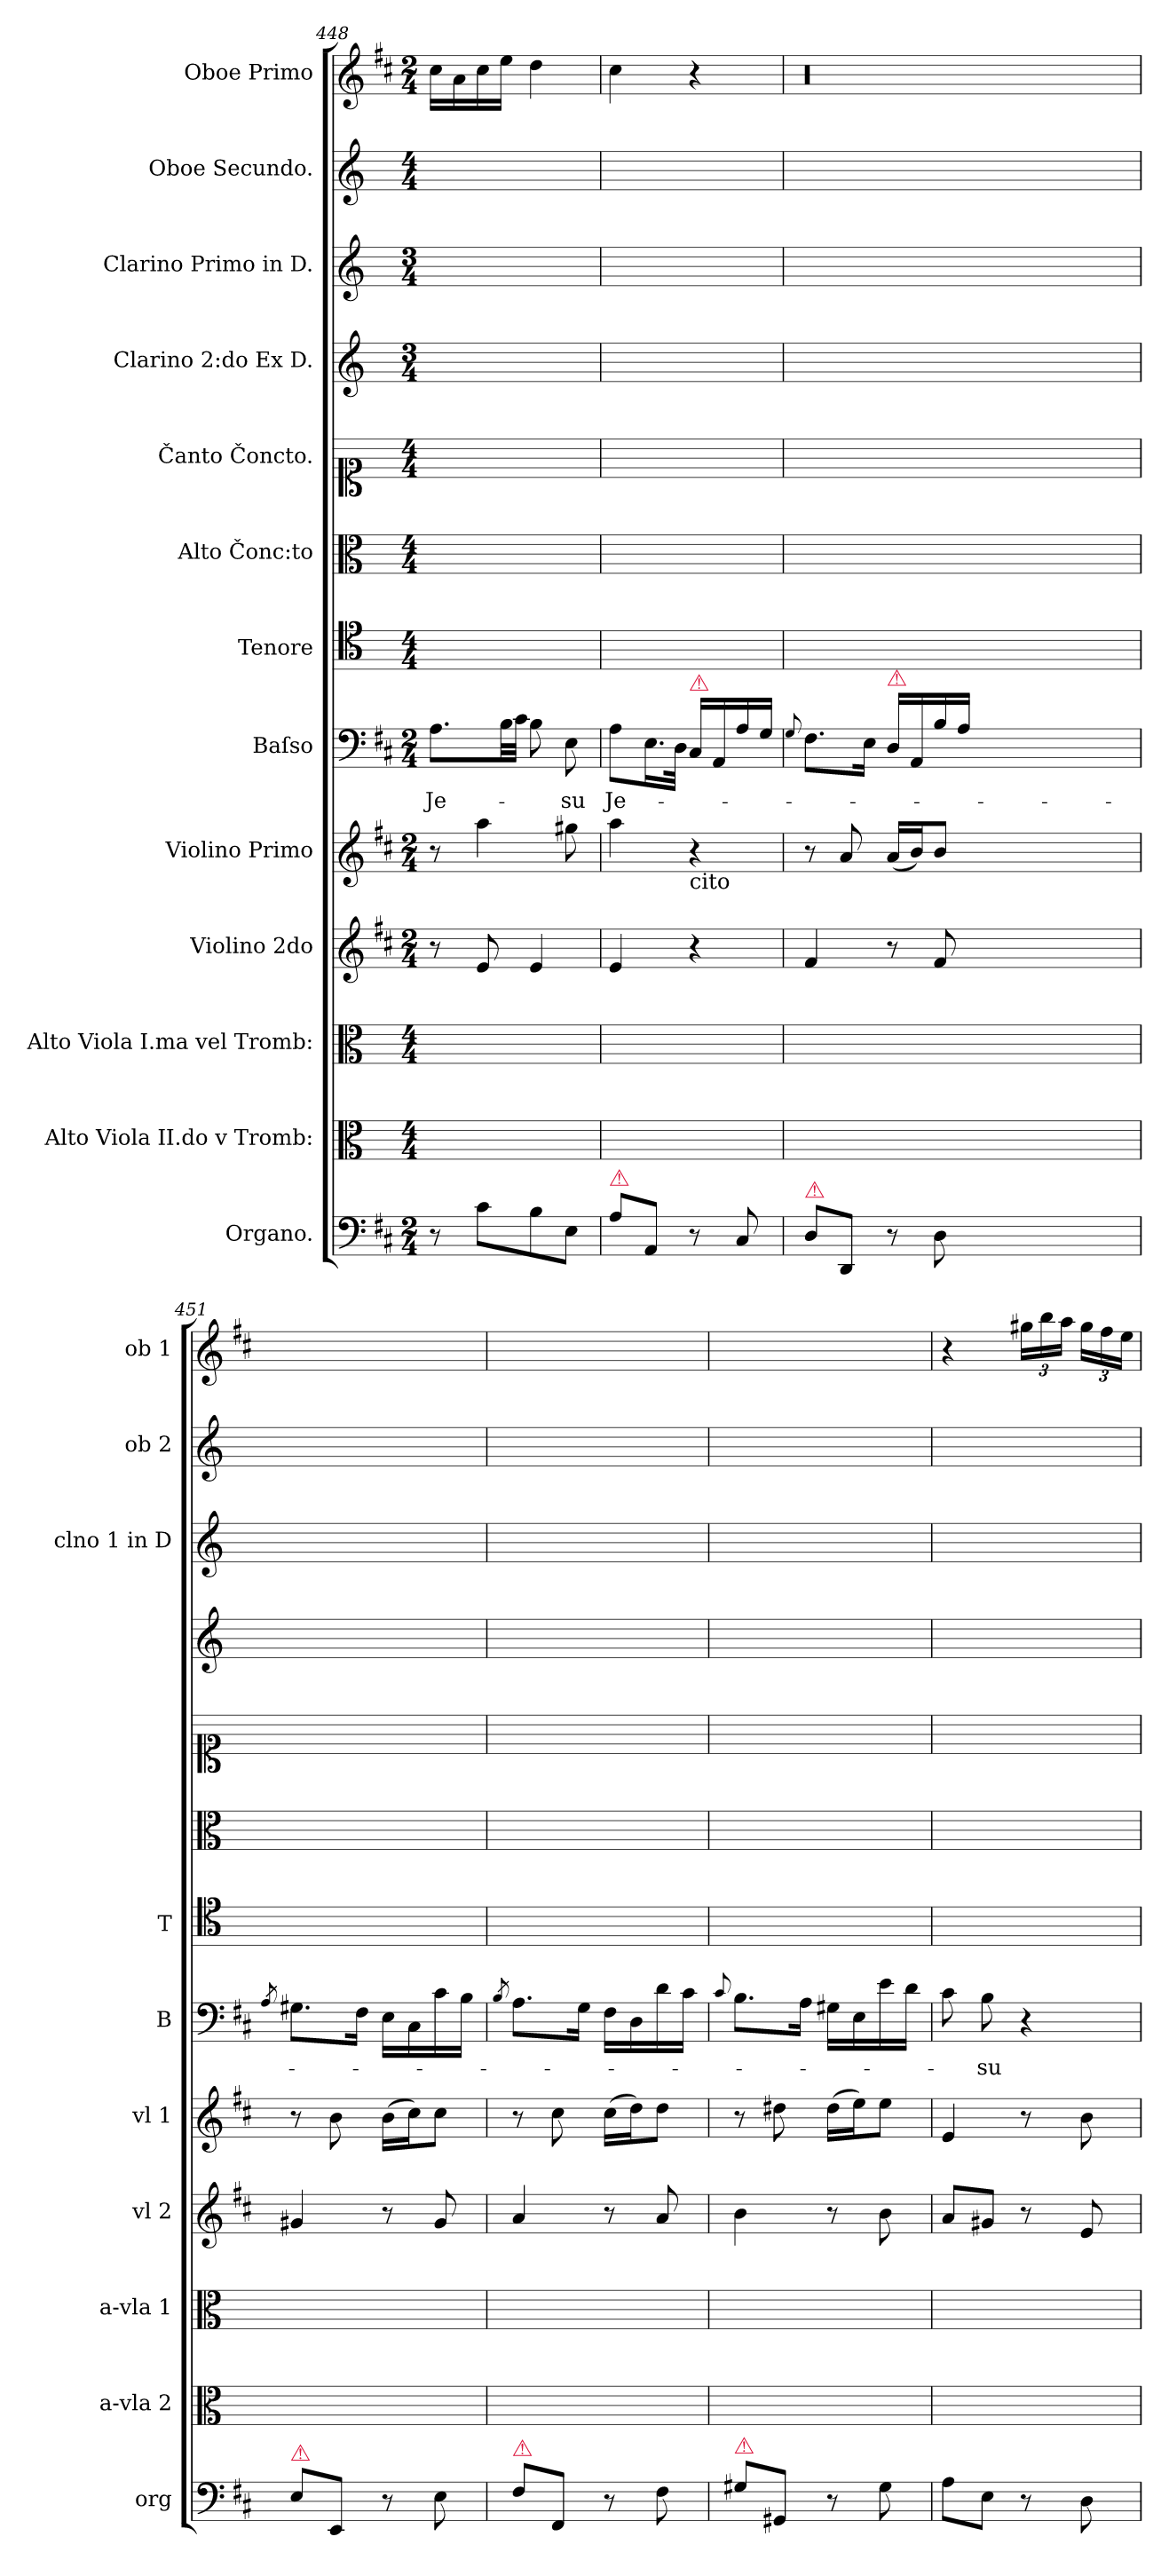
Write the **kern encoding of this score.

**kern	**kern	**kern	**kern	**kern	**kern	**text	**kern	**kern	**kern	**kern	**kern	**kern	**kern
*part13	*part12	*part11	*part10	*part9	*part8	*part8	*part7	*part6	*part5	*part4	*part3	*part2	*part1
*staff13	*staff12	*staff11	*staff10	*staff9	*staff8	*staff8	*staff7	*staff6	*staff5	*staff4	*staff3	*staff2	*staff1
*I"Organo.	*I"Alto Viola II.do v Tromb:	*I"Alto Viola I.ma vel Tromb:	*I"Violino 2do	*I"Violino Primo	*I"Baſso	*	*I"Tenore	*I"Alto Čonc:to	*I"Čanto Čoncto.	*I"Clarino 2:do Ex D.	*I"Clarino Primo in D.	*I"Oboe Secundo.	*I"Oboe Primo
*I'org	*I'a-vla 2	*I'a-vla 1	*I'vl 2	*I'vl 1	*I'B	*	*I'T	*	*	*	*I'clno 1 in D	*I'ob 2	*I'ob 1
*clefF4	*clefC3	*clefC3	*clefG2	*clefG2	*clefF4	*	*clefC4	*clefC3	*clefC1	*clefG2	*clefG2	*clefG2	*clefG2
*	*	*	*	*	*	*	*	*	*	*ITrd-1c-2	*ITrd-1c-2	*	*
*k[f#c#]	*k[]	*k[]	*k[f#c#]	*k[f#c#]	*k[f#c#]	*	*k[]	*k[]	*k[]	*k[f#c#]	*k[f#c#]	*k[]	*k[f#c#]
*M2/4	*M4/4	*M4/4	*M2/4	*M2/4	*M2/4	*	*M4/4	*M4/4	*M4/4	*M3/4	*M3/4	*M4/4	*M2/4
=448	=448	=448	=448	=448	=448	=448	=448	=448	=448	=448	=448	=448	=448
8r	2ryy	2ryy	8r	8r	8.A\L	Je-	2ryy	2ryy	2ryy	2ryy	2ryy	2ryy	16cc#\LL
.	.	.	.	.	.	.	.	.	.	.	.	.	16a\
8c#\L	.	.	8e/	4aa\	.	.	.	.	.	.	.	.	16cc#\
.	.	.	.	.	32B\LL	.	.	.	.	.	.	.	16ee\JJ
.	.	.	.	.	32c#\JJJ	.	.	.	.	.	.	.	.
8B\	.	.	4e/	.	8B\	.	.	.	.	.	.	.	4dd\
8E\J	.	.	.	8gg#X\	8E\	-su	.	.	.	.	.	.	.
=449	=449	=449	=449	=449	=449	=449	=449	=449	=449	=449	=449	=449	=449
!LO:TX:a:color=crimson:t=⚠	!	!	!	!	!	!	!	!	!	!	!	!	!
8A\L	2ryy	2ryy	4e/	4aa\	8A\L	Je-	2ryy	2ryy	2ryy	2ryy	2ryy	2ryy	4cc#\
8AA/J	.	.	.	.	16.E\L	.	.	.	.	.	.	.	.
.	.	.	.	.	32D\JJk	.	.	.	.	.	.	.	.
!	!	!	!	!	!LO:TX:a:color=crimson:t=⚠	!	!	!	!	!	!	!	!
!	!	!	!	!LO:TX:b:t=cito	!	!	!	!	!	!	!	!	!
8r	.	.	4r	4r	16C#/LL	.	.	.	.	.	.	.	4r
.	.	.	.	.	16AA/	.	.	.	.	.	.	.	.
8C#/	.	.	.	.	16A\	.	.	.	.	.	.	.	.
.	.	.	.	.	16G\JJ	.	.	.	.	.	.	.	.
=450	=450	=450	=450	=450	=450	=450	=450	=450	=450	=450	=450	=450	=450
.	.	.	.	.	8qqG/	.	.	.	.	.	.	.	.
!LO:TX:a:color=crimson:t=⚠	!	!	!	!	!	!	!	!	!	!	!	!	!
!	!	!	!	!	!	!	!	!	!	!	!	!	!LO:N:vis=00
8D\L	2ryy	2ryy	4f#/	8r	8.F#\L	.	2ryy	2ryy	2ryy	2ryy	2ryy	2ryy	0r
8DD/J	.	.	.	8a/	.	.	.	.	.	.	.	.	.
.	.	.	.	.	16E\Jk	.	.	.	.	.	.	.	.
!	!	!	!	!	!LO:TX:a:color=crimson:t=⚠	!	!	!	!	!	!	!	!
8r	.	.	8r	(16a/LL	16D/LL	.	.	.	.	.	.	.	.
.	.	.	.	16b/J)	16AA/	.	.	.	.	.	.	.	.
8D\	.	.	8f#/	8b/J	16B\	.	.	.	.	.	.	.	.
.	.	.	.	.	16A\JJ	.	.	.	.	.	.	.	.
1.ryy	1.ryy	1.ryy	1.ryy	1.ryy	1.ryy	.	1.ryy	1.ryy	1.ryy	1.ryy	1.ryy	1.ryy	.
=451	=451	=451	=451	=451	=451	=451	=451	=451	=451	=451	=451	=451	=451
.	.	.	.	.	8qA/	.	.	.	.	.	.	.	.
!LO:TX:a:color=crimson:t=⚠	!	!	!	!	!	!	!	!	!	!	!	!	!
8E\L	2ryy	2ryy	4g#X/	8r	8.G#X\L	.	2ryy	2ryy	2ryy	2ryy	2ryy	2ryy	2ryy
8EE/J	.	.	.	8b\	.	.	.	.	.	.	.	.	.
.	.	.	.	.	16F#\Jk	.	.	.	.	.	.	.	.
8r	.	.	8r	(16b\LL	16E\LL	.	.	.	.	.	.	.	.
.	.	.	.	16cc#\J)	16C#\	.	.	.	.	.	.	.	.
8E\	.	.	8g#/	8cc#\J	16c#\	.	.	.	.	.	.	.	.
.	.	.	.	.	16B\JJ	.	.	.	.	.	.	.	.
=452	=452	=452	=452	=452	=452	=452	=452	=452	=452	=452	=452	=452	=452
.	.	.	.	.	8qB/	.	.	.	.	.	.	.	.
!LO:TX:a:color=crimson:t=⚠	!	!	!	!	!	!	!	!	!	!	!	!	!
8F#\L	2ryy	2ryy	4a/	8r	8.A\L	.	2ryy	2ryy	2ryy	2ryy	2ryy	2ryy	2ryy
8FF#/J	.	.	.	8cc#\	.	.	.	.	.	.	.	.	.
.	.	.	.	.	16G\Jk	.	.	.	.	.	.	.	.
8r	.	.	8r	(16cc#\LL	16F#\LL	.	.	.	.	.	.	.	.
.	.	.	.	16dd\J)	16D\	.	.	.	.	.	.	.	.
8F#\	.	.	8a/	8dd\J	16d\	.	.	.	.	.	.	.	.
.	.	.	.	.	16c#\JJ	.	.	.	.	.	.	.	.
=453	=453	=453	=453	=453	=453	=453	=453	=453	=453	=453	=453	=453	=453
.	.	.	.	.	8qqc#/	.	.	.	.	.	.	.	.
!LO:TX:a:color=crimson:t=⚠	!	!	!	!	!	!	!	!	!	!	!	!	!
8G#X\L	2ryy	2ryy	4b\	8r	8.B\L	.	2ryy	2ryy	2ryy	2ryy	2ryy	2ryy	2ryy
8GG#X/J	.	.	.	8dd#X\	.	.	.	.	.	.	.	.	.
.	.	.	.	.	16A\Jk	.	.	.	.	.	.	.	.
8r	.	.	8r	(16dd#\LL	16G#X\LL	.	.	.	.	.	.	.	.
.	.	.	.	16ee\J)	16E\	.	.	.	.	.	.	.	.
8G#\	.	.	8b\	8ee\J	16e\	.	.	.	.	.	.	.	.
.	.	.	.	.	16d\JJ	.	.	.	.	.	.	.	.
=454	=454	=454	=454	=454	=454	=454	=454	=454	=454	=454	=454	=454	=454
8A\L	2ryy	2ryy	8a/L	4e/	8c#\	.	2ryy	2ryy	2ryy	2ryy	2ryy	2ryy	4r
8E\J	.	.	8g#X/J	.	8B\	-su	.	.	.	.	.	.	.
8r	.	.	8r	8r	4r	.	.	.	.	.	.	.	24gg#X\LL
.	.	.	.	.	.	.	.	.	.	.	.	.	24bb\
.	.	.	.	.	.	.	.	.	.	.	.	.	24aa\JJ
8D\	.	.	8e/	8b\	.	.	.	.	.	.	.	.	24gg#\LL
.	.	.	.	.	.	.	.	.	.	.	.	.	24ff#\
.	.	.	.	.	.	.	.	.	.	.	.	.	24ee\JJ
=	=	=	=	=	=	=	=	=	=	=	=	=	=
*-	*-	*-	*-	*-	*-	*-	*-	*-	*-	*-	*-	*-	*-
